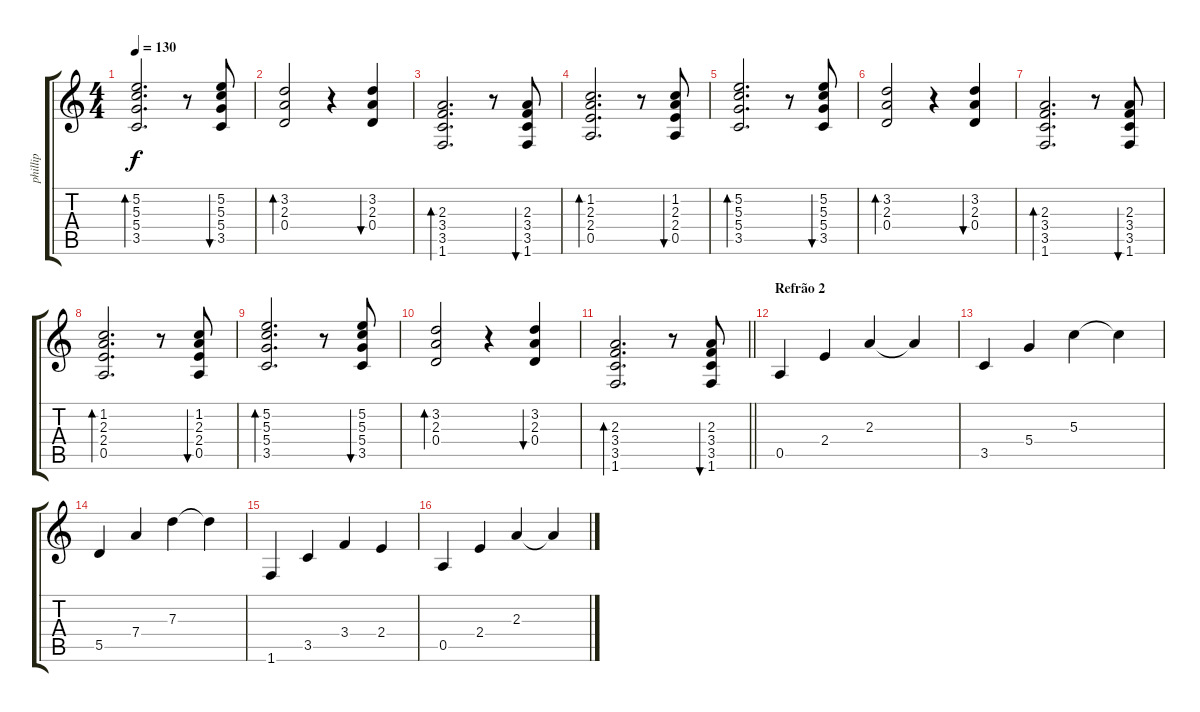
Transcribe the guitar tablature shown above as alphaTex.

\track ("phillip" "phillip") {instrument electricguitarclean}
\staff {score tabs}
\tuning (E4 B3 G3 D3 A2 E2) {hide}
\ts (4 4)
\tempo 130
\clef g2
\ks c
(5.2 5.3 5.4 3.5).2{d bd 60 dy f} r.8 (5.2 5.3 5.4 3.5).8{bu 60} |
(3.2 2.3 0.4).2{bd 60} r.4 (3.2 2.3 0.4).4{bu 60} |
(2.3 3.4 3.5 1.6).2{d bd 60} r.8 (2.3 3.4 3.5 1.6).8{bu 60} |
(1.2 2.3 2.4 0.5).2{d bd 60} r.8 (1.2 2.3 2.4 0.5).8{bu 60} |
(5.2 5.3 5.4 3.5).2{d bd 60} r.8 (5.2 5.3 5.4 3.5).8{bu 60} |
(3.2 2.3 0.4).2{bd 60} r.4 (3.2 2.3 0.4).4{bu 60} |
(2.3 3.4 3.5 1.6).2{d bd 60} r.8 (2.3 3.4 3.5 1.6).8{bu 60} |
(1.2 2.3 2.4 0.5).2{d bd 60} r.8 (1.2 2.3 2.4 0.5).8{bu 60} |
(5.2 5.3 5.4 3.5).2{d bd 60} r.8 (5.2 5.3 5.4 3.5).8{bu 60} |
(3.2 2.3 0.4).2{bd 60} r.4 (3.2 2.3 0.4).4{bu 60} |
\barLineRight lightlight
(2.3 3.4 3.5 1.6).2{d bd 60} r.8 (2.3 3.4 3.5 1.6).8{bu 60} |
\section ("" "Refrão 2")
0.5.4 2.4.4 2.3.4 2.3{t}.4 |
3.5.4 5.4.4 5.3.4 5.3{t}.4 |
5.5.4 7.4.4 7.3.4 7.3{t}.4 |
1.6.4 3.5.4 3.4.4 2.4.4 |
0.5.4 2.4.4 2.3.4 2.3{t}.4
